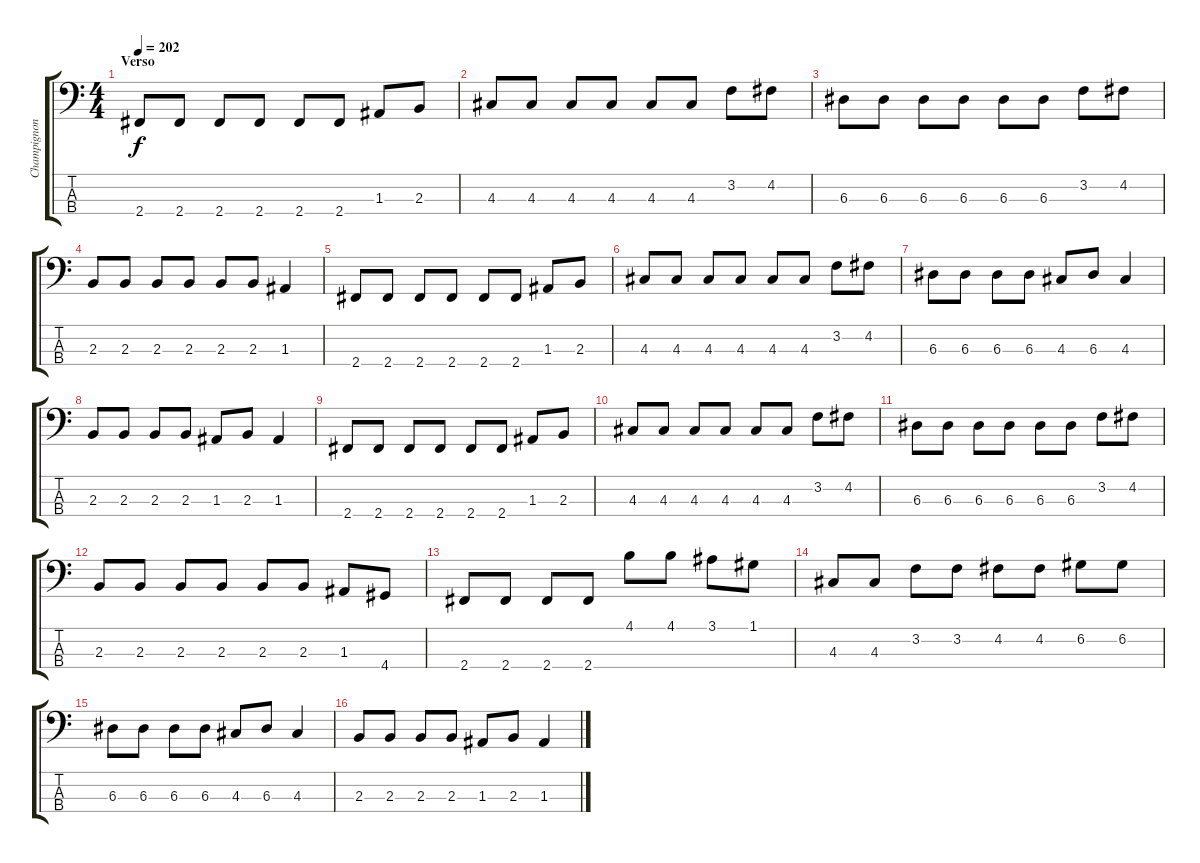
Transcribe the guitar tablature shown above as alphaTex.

\track ("Champignon" "Champignon") {instrument slapbass2}
\staff {score tabs}
\tuning (G2 D2 A1 E1) {hide}
\ts (4 4)
\section ("" "Verso")
\tempo 202
\clef f4
\ks c
2.4.8{dy f} 2.4.8 2.4.8 2.4.8 2.4.8 2.4.8 1.3.8 2.3.8 |
4.3.8 4.3.8 4.3.8 4.3.8 4.3.8 4.3.8 3.2.8 4.2.8 |
6.3.8 6.3.8 6.3.8 6.3.8 6.3.8 6.3.8 3.2.8 4.2.8 |
2.3.8 2.3.8 2.3.8 2.3.8 2.3.8 2.3.8 1.3.4 |
2.4.8 2.4.8 2.4.8 2.4.8 2.4.8 2.4.8 1.3.8 2.3.8 |
4.3.8 4.3.8 4.3.8 4.3.8 4.3.8 4.3.8 3.2.8 4.2.8 |
6.3.8 6.3.8 6.3.8 6.3.8 4.3.8 6.3.8 4.3.4 |
2.3.8 2.3.8 2.3.8 2.3.8 1.3.8 2.3.8 1.3.4 |
2.4.8 2.4.8 2.4.8 2.4.8 2.4.8 2.4.8 1.3.8 2.3.8 |
4.3.8 4.3.8 4.3.8 4.3.8 4.3.8 4.3.8 3.2.8 4.2.8 |
6.3.8 6.3.8 6.3.8 6.3.8 6.3.8 6.3.8 3.2.8 4.2.8 |
2.3.8 2.3.8 2.3.8 2.3.8 2.3.8 2.3.8 1.3.8 4.4.8 |
2.4.8 2.4.8 2.4.8 2.4.8 4.1.8 4.1.8 3.1.8 1.1.8 |
4.3.8 4.3.8 3.2.8 3.2.8 4.2.8 4.2.8 6.2.8 6.2.8 |
6.3.8 6.3.8 6.3.8 6.3.8 4.3.8 6.3.8 4.3.4 |
2.3.8 2.3.8 2.3.8 2.3.8 1.3.8 2.3.8 1.3.4
